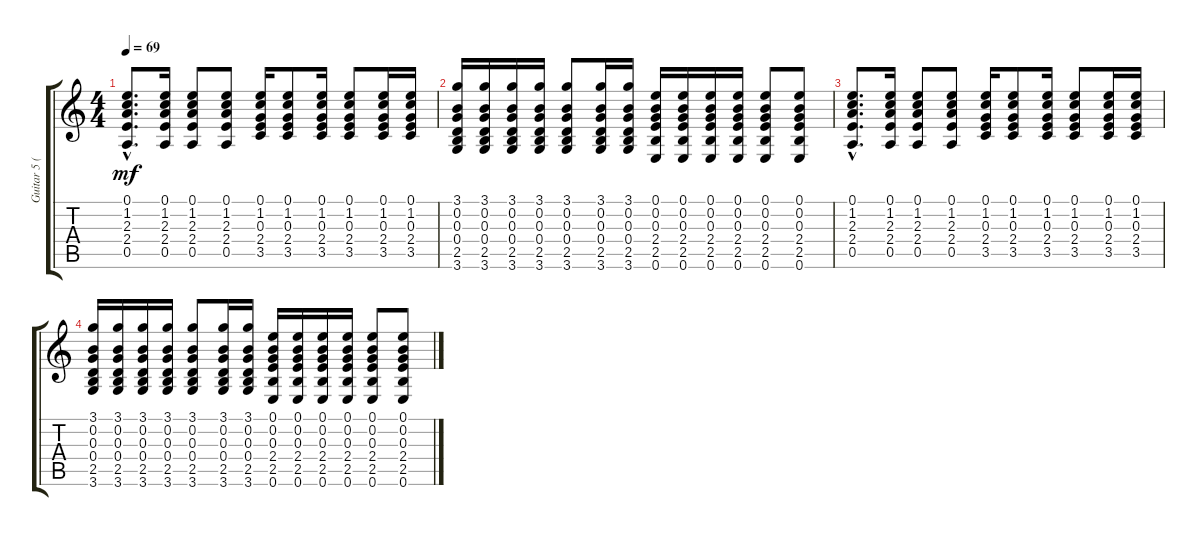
\track ("Guitar 5 (Acoustic)" "Guitar 5 (") {instrument acousticguitarsteel}
\staff {score tabs}
\tuning (E4 B3 G3 D3 A2 E2) {hide}
\ts (4 4)
\tempo 69
\clef g2
\ks c
(0.1{hac} 1.2{hac} 2.3{hac} 2.4{hac} 0.5{hac}).8{d dy mf} (0.1 1.2 2.3 2.4 0.5).16 (0.1 1.2 2.3 2.4 0.5).8 (0.1 1.2 2.3 2.4 0.5).8 (0.1 1.2 0.3 2.4 3.5).16 (0.1 1.2 0.3 2.4 3.5).8 (0.1 1.2 0.3 2.4 3.5).16 (0.1 1.2 0.3 2.4 3.5).8 (0.1 1.2 0.3 2.4 3.5).16 (0.1 1.2 0.3 2.4 3.5).16 |
(3.1 0.2 0.3 0.4 2.5 3.6).16 (3.1 0.2 0.3 0.4 2.5 3.6).16 (3.1 0.2 0.3 0.4 2.5 3.6).16 (3.1 0.2 0.3 0.4 2.5 3.6).16 (3.1 0.2 0.3 0.4 2.5 3.6).8 (3.1 0.2 0.3 0.4 2.5 3.6).16 (3.1 0.2 0.3 0.4 2.5 3.6).16 (0.1 0.2 0.3 2.4 2.5 0.6).16 (0.1 0.2 0.3 2.4 2.5 0.6).16 (0.1 0.2 0.3 2.4 2.5 0.6).16 (0.1 0.2 0.3 2.4 2.5 0.6).16 (0.1 0.2 0.3 2.4 2.5 0.6).8 (0.1 0.2 0.3 2.4 2.5 0.6).8 |
(0.1{hac} 1.2{hac} 2.3{hac} 2.4{hac} 0.5{hac}).8{d} (0.1 1.2 2.3 2.4 0.5).16 (0.1 1.2 2.3 2.4 0.5).8 (0.1 1.2 2.3 2.4 0.5).8 (0.1 1.2 0.3 2.4 3.5).16 (0.1 1.2 0.3 2.4 3.5).8 (0.1 1.2 0.3 2.4 3.5).16 (0.1 1.2 0.3 2.4 3.5).8 (0.1 1.2 0.3 2.4 3.5).16 (0.1 1.2 0.3 2.4 3.5).16 |
(3.1 0.2 0.3 0.4 2.5 3.6).16 (3.1 0.2 0.3 0.4 2.5 3.6).16 (3.1 0.2 0.3 0.4 2.5 3.6).16 (3.1 0.2 0.3 0.4 2.5 3.6).16 (3.1 0.2 0.3 0.4 2.5 3.6).8 (3.1 0.2 0.3 0.4 2.5 3.6).16 (3.1 0.2 0.3 0.4 2.5 3.6).16 (0.1 0.2 0.3 2.4 2.5 0.6).16 (0.1 0.2 0.3 2.4 2.5 0.6).16 (0.1 0.2 0.3 2.4 2.5 0.6).16 (0.1 0.2 0.3 2.4 2.5 0.6).16 (0.1 0.2 0.3 2.4 2.5 0.6).8 (0.1 0.2 0.3 2.4 2.5 0.6).8
